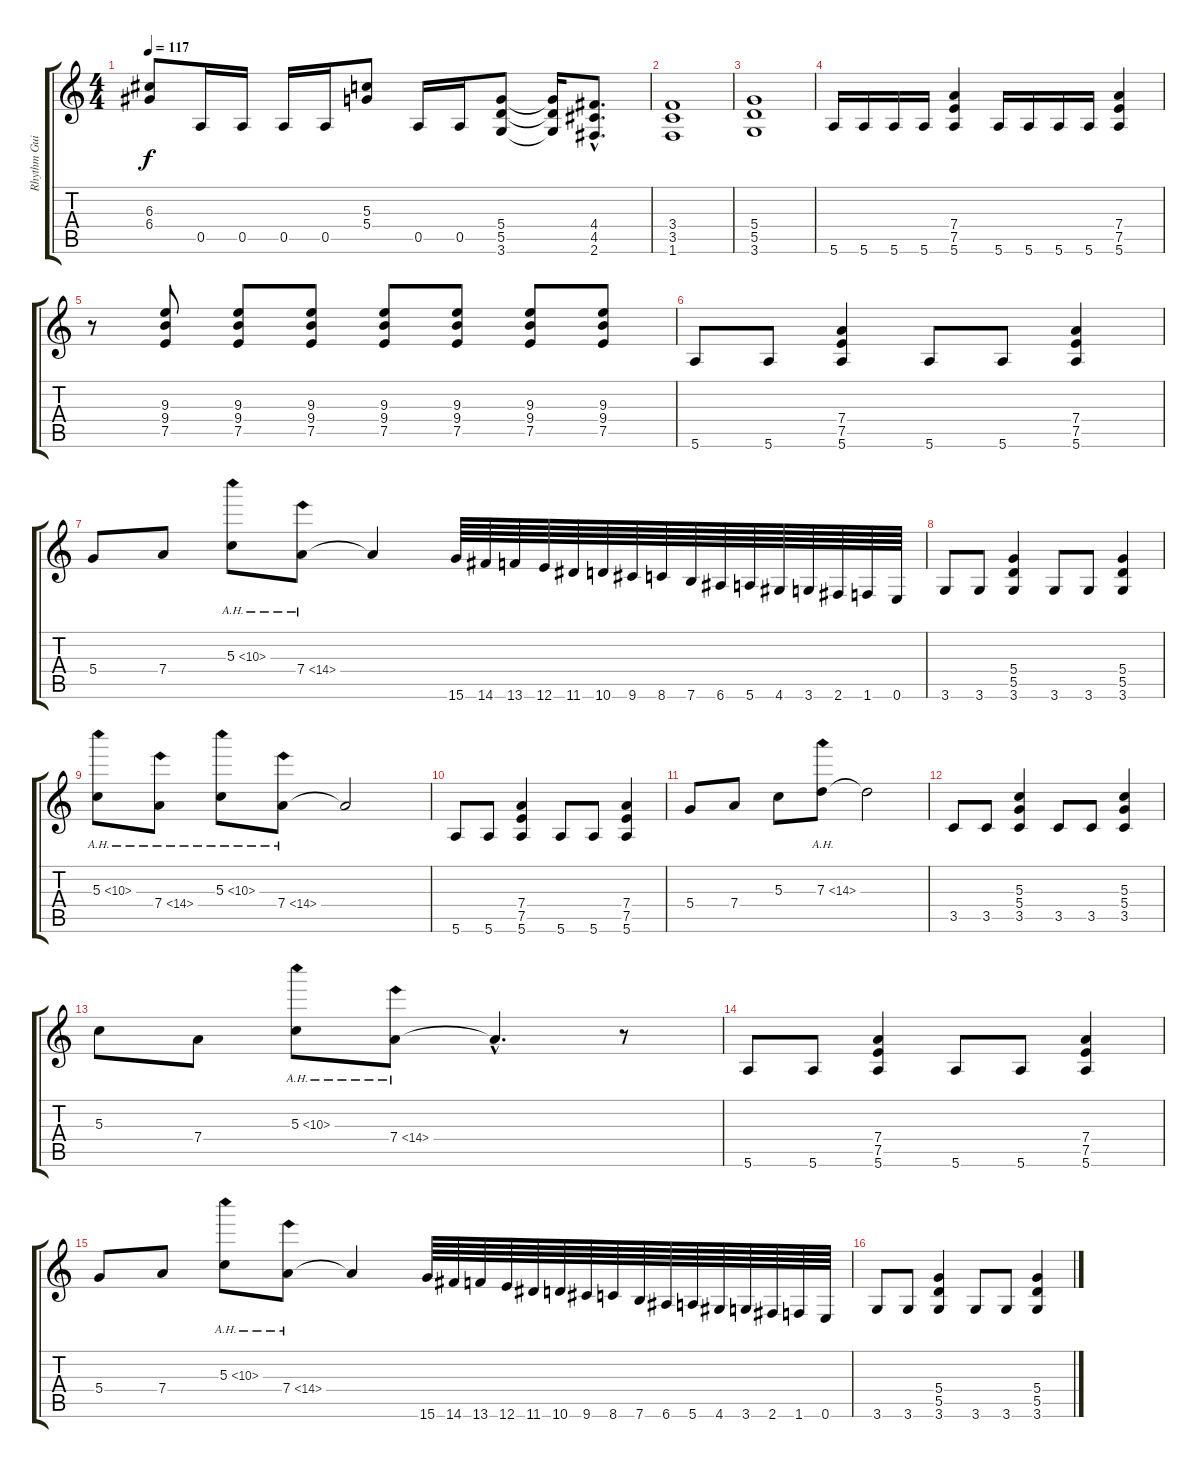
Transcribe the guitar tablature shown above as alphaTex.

\track ("Rhythm Guitar" "Rhythm Gui") {instrument distortionguitar}
\staff {score tabs}
\tuning (E4 B3 G3 D3 A2 E2) {hide}
\ts (4 4)
\tempo 117
\clef g2
\ks c
(6.3 6.4).8{dy f} 0.5.16 0.5.16 0.5.16 0.5.16 (5.3 5.4).8 0.5.16 0.5.16 (5.4 5.5 3.6).8 (5.4{t} 5.5{t} 3.6{t}).16 (4.4{hac} 4.5{hac} 2.6{hac}).8{d} |
(3.4 3.5 1.6).1 |
(5.4 5.5 3.6).1 |
5.6.16 5.6.16 5.6.16 5.6.16 (7.4 7.5 5.6).4 5.6.16 5.6.16 5.6.16 5.6.16 (7.4 7.5 5.6).4 |
r.8 (9.3 9.4 7.5).8 (9.3 9.4 7.5).8 (9.3 9.4 7.5).8 (9.3 9.4 7.5).8 (9.3 9.4 7.5).8 (9.3 9.4 7.5).8 (9.3 9.4 7.5).8 |
5.6.8 5.6.8 (7.4 7.5 5.6).4 5.6.8 5.6.8 (7.4 7.5 5.6).4 |
5.4.8 7.4.8 5.3{ah 5}.8 7.4{ah 7}.8 7.4{t}.4 15.6.64 14.6.64 13.6.64 12.6.64 11.6.64 10.6.64 9.6.64 8.6.64 7.6.64 6.6.64 5.6.64 4.6.64 3.6.64 2.6.64 1.6.64 0.6.64 |
3.6.8 3.6.8 (5.4 5.5 3.6).4 3.6.8 3.6.8 (5.4 5.5 3.6).4 |
5.3{ah 5}.8 7.4{ah 7}.8 5.3{ah 5}.8 7.4{ah 7}.8 7.4{t}.2 |
5.6.8 5.6.8 (7.4 7.5 5.6).4 5.6.8 5.6.8 (7.4 7.5 5.6).4 |
5.4.8 7.4.8 5.3.8 7.3{ah 7}.8 7.3{t}.2 |
3.5.8 3.5.8 (5.3 5.4 3.5).4 3.5.8 3.5.8 (5.3 5.4 3.5).4 |
5.3.8 7.4.8 5.3{ah 5}.8 7.4{ah 7}.8 7.4{hac t}.4{d} r.8 |
5.6.8 5.6.8 (7.4 7.5 5.6).4 5.6.8 5.6.8 (7.4 7.5 5.6).4 |
5.4.8 7.4.8 5.3{ah 5}.8 7.4{ah 7}.8 7.4{t}.4 15.6.64 14.6.64 13.6.64 12.6.64 11.6.64 10.6.64 9.6.64 8.6.64 7.6.64 6.6.64 5.6.64 4.6.64 3.6.64 2.6.64 1.6.64 0.6.64 |
3.6.8 3.6.8 (5.4 5.5 3.6).4 3.6.8 3.6.8 (5.4 5.5 3.6).4
